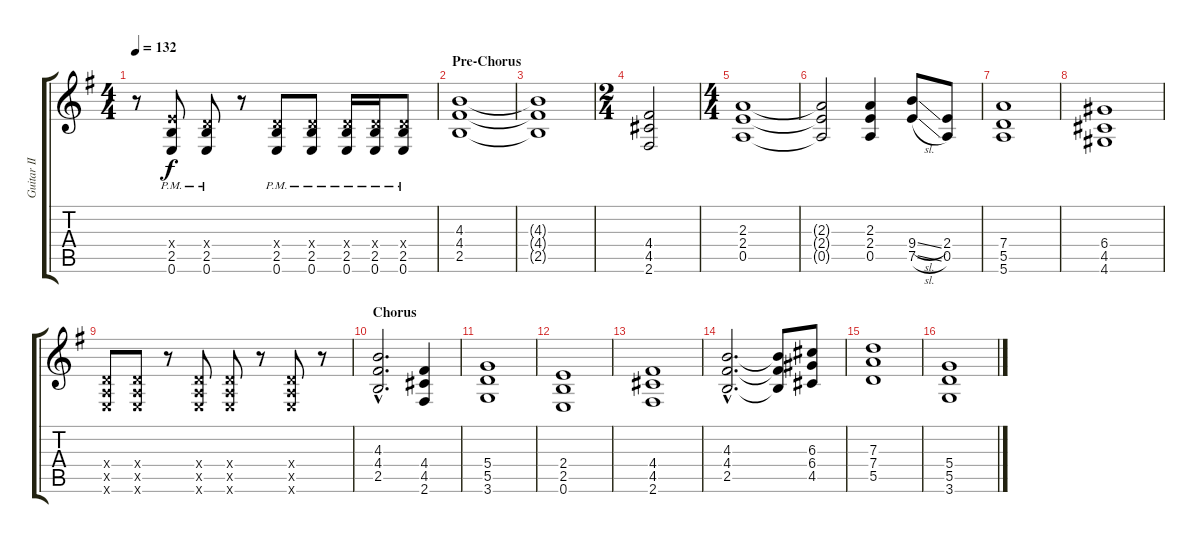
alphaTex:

\track ("Guitar II - Ad Sluijter" "Guitar II ") {instrument distortionguitar}
\staff {score tabs}
\tuning (E4 B3 G3 D3 A2 E2) {hide}
\ts (4 4)
\tempo 132
\clef g2
\ks g
r.8{dy f} (2.4{x} 2.5{pm} 0.6{pm}).8 (0.4{x} 2.5{pm} 0.6{pm}).8 r.8 (0.4{x} 2.5{pm} 0.6{pm}).8 (0.4{x} 2.5{pm} 0.6{pm}).8 (0.4{x} 2.5{pm} 0.6{pm}).16 (0.4{x} 2.5{pm} 0.6{pm}).16 (0.4{x} 2.5{pm} 0.6{pm}).8 |
\section ("" "Pre-Chorus")
(4.3 4.4 2.5).1 |
(4.3{t} 4.4{t} 2.5{t}).1 |
\ts (2 4)
(4.4 4.5 2.6).2 |
\ts (4 4)
(2.3 2.4 0.5).1 |
(2.3{t} 2.4{t} 0.5{t}).2 (2.3 2.4 0.5).4 (9.4{sl} 7.5{sl}).8 (2.4 0.5).8 |
(7.4 5.5 5.6).1 |
(6.4 4.5 4.6).1 |
(0.4{x} 0.5{x} 0.6{x}).8 (0.4{x} 0.5{x} 0.6{x}).8 r.8 (0.4{x} 0.5{x} 0.6{x}).8 (0.4{x} 0.5{x} 0.6{x}).8 r.8 (0.4{x} 0.5{x} 0.6{x}).8 r.8 |
\section ("" "Chorus")
(4.3{hac} 4.4{hac} 2.5{hac}).2{d} (4.4 4.5 2.6).4 |
(5.4 5.5 3.6).1 |
(2.4 2.5 0.6).1 |
(4.4 4.5 2.6).1 |
(4.3{hac} 4.4{hac} 2.5{hac}).2{d} (4.3{t} 4.4{t} 2.5{t}).8 (6.3 6.4 4.5).8 |
(7.3 7.4 5.5).1 |
(5.4 5.5 3.6).1
